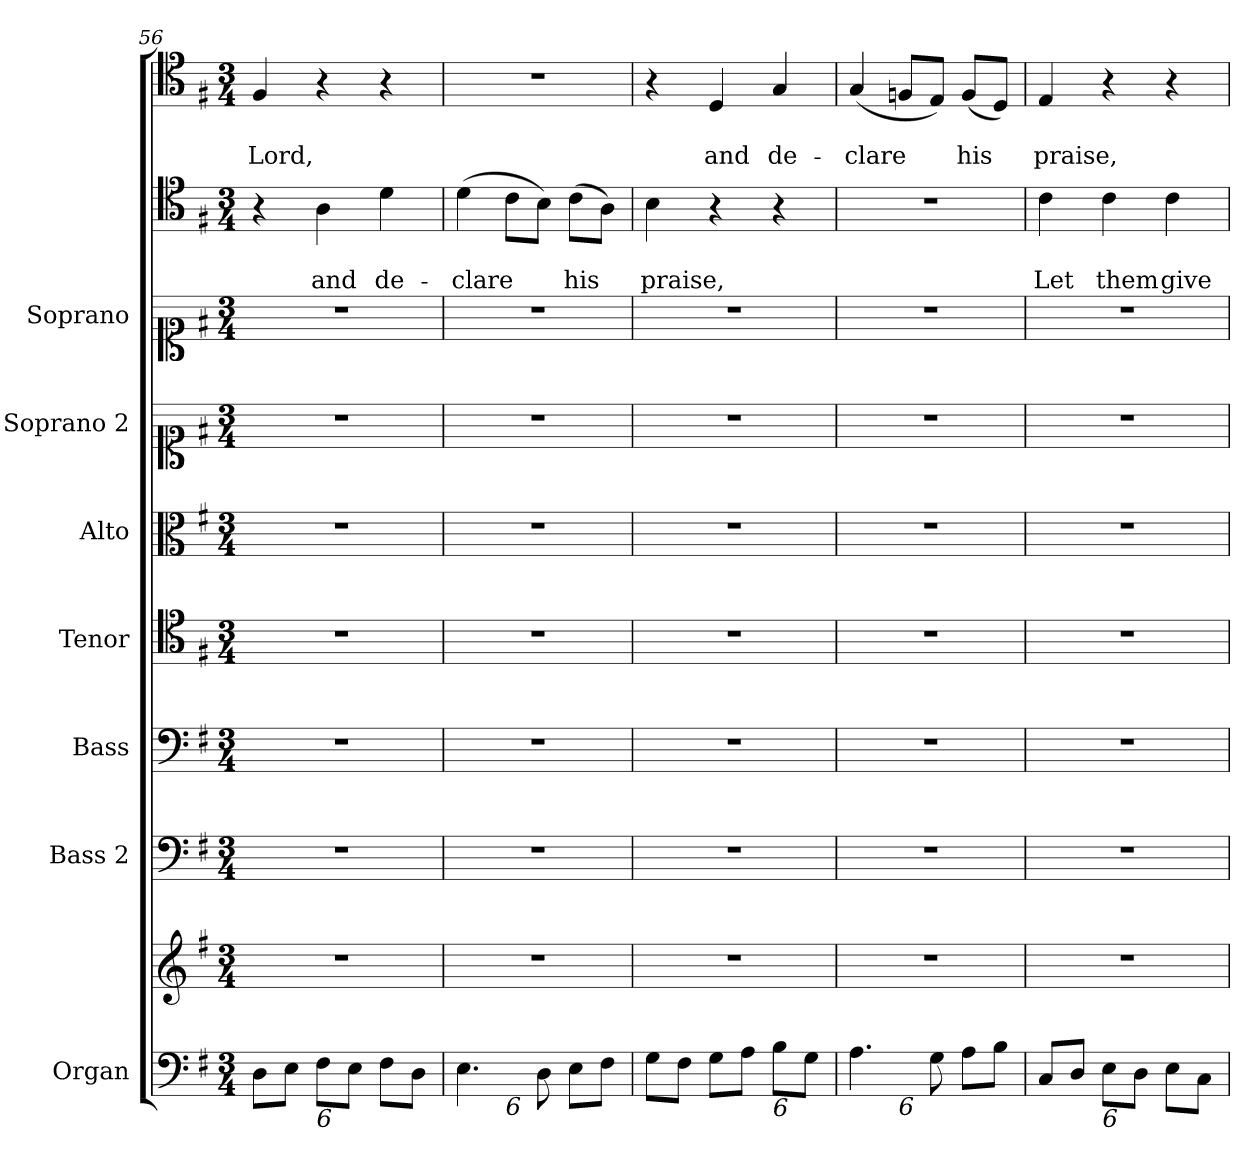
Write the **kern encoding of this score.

**kern	**kern	**kern	**kern	**kern	**kern	**kern	**kern	**kern	**text	**text	**kern	**text	**text
*part9	*part9	*part8	*part7	*part6	*part5	*part4	*part3	*part2	*part2	*part2	*part1	*part1	*part1
*staff10	*staff9	*staff8	*staff7	*staff6	*staff5	*staff4	*staff3	*staff2	*staff2	*staff2	*staff1	*staff1	*staff1
*I"Organ	*	*I"Bass 2	*I"Bass	*I"Tenor	*I"Alto	*I"Soprano 2	*I"Soprano	*	*	*	*	*	*
*I'Org.	*	*I'B	*I'B	*I'T	*I'A	*I'S	*I'S	*	*	*	*	*	*
*clefF4	*clefG2	*clefF4	*clefF4	*clefC4	*clefC3	*clefC1	*clefC1	*clefC4	*	*	*clefC4	*	*
*k[f#]	*k[f#]	*k[f#]	*k[f#]	*k[f#]	*k[f#]	*k[f#]	*k[f#]	*k[f#]	*	*	*k[f#]	*	*
*G:	*G:	*G:	*G:	*G:	*G:	*G:	*G:	*G:	*	*	*G:	*	*
*M3/4	*M3/4	*M3/4	*M3/4	*M3/4	*M3/4	*M3/4	*M3/4	*M3/4	*	*	*M3/4	*	*
=56	=56	=56	=56	=56	=56	=56	=56	=56	=56	=56	=56	=56	=56
!	!	!	!	!	!	!	!	!	!	!	!	!	!LO:LY:b
8D\L	2.r	2.r	2.r	2.r	2.r	2.r	2.r	4r	.	.	4F#/	.	Lord,
8E\J	.	.	.	.	.	.	.	.	.	.	.	.	.
!LO:TX:b:i:t=6	!	!	!	!	!	!	!	!	!	!	!	!	!
!	!	!	!	!	!	!	!	!	!	!LO:LY:b	!	!	!
8F#\L	.	.	.	.	.	.	.	4A\	.	and	4r	.	.
8E\J	.	.	.	.	.	.	.	.	.	.	.	.	.
!	!	!	!	!	!	!	!	!	!	!LO:LY:b	!	!	!
8F#\L	.	.	.	.	.	.	.	4d\	.	de-	4r	.	.
8D\J	.	.	.	.	.	.	.	.	.	.	.	.	.
=57	=57	=57	=57	=57	=57	=57	=57	=57	=57	=57	=57	=57	=57
!LO:TX:b:i:t=7	!	!	!	!	!	!	!	!	!	!	!	!	!
!	!	!	!	!	!	!	!	!	!	!LO:LY:b	!	!	!
*^	*	*	*	*	*	*	*	*	*	*	*	*	*
4.E\	4ryy	2.r	2.r	2.r	2.r	2.r	2.r	2.r	(>4d\	.	-clare	2.r	.	.
!	!LO:TX:b:i:t=6	!	!	!	!	!	!	!	!	!	!	!	!	!
.	2ryy	.	.	.	.	.	.	.	8c\L	.	.	.	.	.
8D\	.	.	.	.	.	.	.	.	8B\J)	.	.	.	.	.
!	!	!	!	!	!	!	!	!	!	!	!LO:LY:b	!	!	!
8E\L	.	.	.	.	.	.	.	.	(>8c\L	.	his	.	.	.
8F#\J	.	.	.	.	.	.	.	.	8A\J)	.	.	.	.	.
!!LO:LB:g=z
=58	=58	=58	=58	=58	=58	=58	=58	=58	=58	=58	=58	=58	=58	=58
!	!	!	!	!	!	!	!	!	!	!	!LO:LY:b	!	!	!
*v	*v	*	*	*	*	*	*	*	*	*	*	*	*	*
8G\L	2.r	2.r	2.r	2.r	2.r	2.r	2.r	4B\	.	praise,	4r	.	.
8F#\J	.	.	.	.	.	.	.	.	.	.	.	.	.
!	!	!	!	!	!	!	!	!	!	!	!	!	!LO:LY:b
8G\L	.	.	.	.	.	.	.	4r	.	.	4D/	.	and
8A\J	.	.	.	.	.	.	.	.	.	.	.	.	.
!LO:TX:b:i:t=6	!	!	!	!	!	!	!	!	!	!	!	!	!
!	!	!	!	!	!	!	!	!	!	!	!	!	!LO:LY:b
8B\L	.	.	.	.	.	.	.	4r	.	.	4G/	.	de-
8G\J	.	.	.	.	.	.	.	.	.	.	.	.	.
=59	=59	=59	=59	=59	=59	=59	=59	=59	=59	=59	=59	=59	=59
!LO:TX:b:i:t=7	!	!	!	!	!	!	!	!	!	!	!	!	!
!	!	!	!	!	!	!	!	!	!	!	!	!	!LO:LY:b
*^	*	*	*	*	*	*	*	*	*	*	*	*	*
4.A\	4ryy	2.r	2.r	2.r	2.r	2.r	2.r	2.r	2.r	.	.	(<4G/	.	-clare
!	!LO:TX:b:i:t=6	!	!	!	!	!	!	!	!	!	!	!	!	!
.	2ryy	.	.	.	.	.	.	.	.	.	.	8Fn/L	.	.
8G\	.	.	.	.	.	.	.	.	.	.	.	8E/J)	.	.
!	!	!	!	!	!	!	!	!	!	!	!	!	!	!LO:LY:b
8A\L	.	.	.	.	.	.	.	.	.	.	.	(<8F/L	.	his
8B\J	.	.	.	.	.	.	.	.	.	.	.	8D/J)	.	.
=60	=60	=60	=60	=60	=60	=60	=60	=60	=60	=60	=60	=60	=60	=60
!	!	!	!	!	!	!	!	!	!	!	!LO:LY:b	!	!	!LO:LY:b
*v	*v	*	*	*	*	*	*	*	*	*	*	*	*	*
8C/L	2.r	2.r	2.r	2.r	2.r	2.r	2.r	4c\	.	Let	4E/	.	praise,
8D/J	.	.	.	.	.	.	.	.	.	.	.	.	.
!LO:TX:b:i:t=6	!	!	!	!	!	!	!	!	!	!	!	!	!
!	!	!	!	!	!	!	!	!	!	!LO:LY:b	!	!	!
8E\L	.	.	.	.	.	.	.	4c\	.	them	4r	.	.
8D\J	.	.	.	.	.	.	.	.	.	.	.	.	.
!	!	!	!	!	!	!	!	!	!	!LO:LY:b	!	!	!
8E\L	.	.	.	.	.	.	.	4c\	.	give	4r	.	.
8C\J	.	.	.	.	.	.	.	.	.	.	.	.	.
=	=	=	=	=	=	=	=	=	=	=	=	=	=
*-	*-	*-	*-	*-	*-	*-	*-	*-	*-	*-	*-	*-	*-
